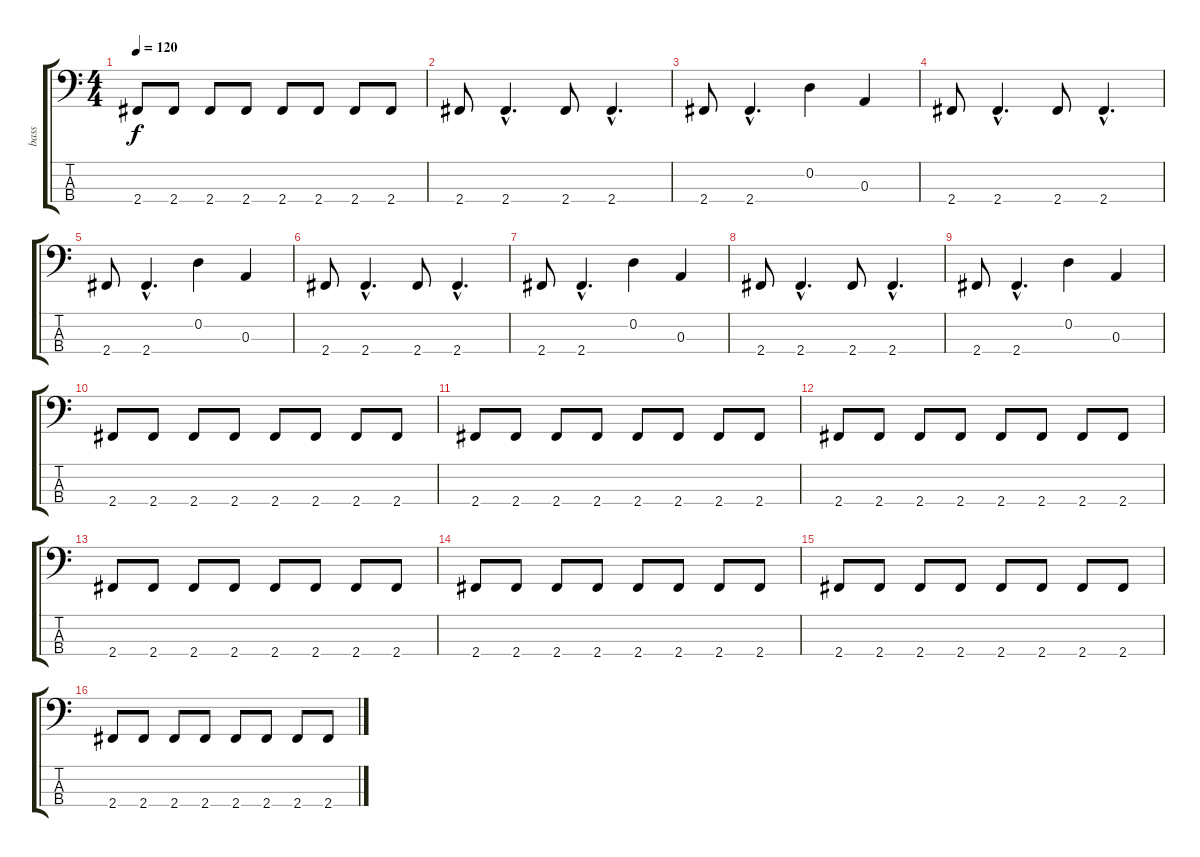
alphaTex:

\track ("bass" "bass") {instrument electricbassfinger}
\staff {score tabs}
\tuning (G2 D2 A1 E1) {hide}
\ts (4 4)
\tempo 120
\clef f4
\ks c
2.4.8{dy f} 2.4.8 2.4.8 2.4.8 2.4.8 2.4.8 2.4.8 2.4.8 |
2.4.8 2.4{hac}.4{d} 2.4.8 2.4{hac}.4{d} |
2.4.8 2.4{hac}.4{d} 0.2.4 0.3.4 |
2.4.8 2.4{hac}.4{d} 2.4.8 2.4{hac}.4{d} |
2.4.8 2.4{hac}.4{d} 0.2.4 0.3.4 |
2.4.8 2.4{hac}.4{d} 2.4.8 2.4{hac}.4{d} |
2.4.8 2.4{hac}.4{d} 0.2.4 0.3.4 |
2.4.8 2.4{hac}.4{d} 2.4.8 2.4{hac}.4{d} |
2.4.8 2.4{hac}.4{d} 0.2.4 0.3.4 |
2.4.8 2.4.8 2.4.8 2.4.8 2.4.8 2.4.8 2.4.8 2.4.8 |
2.4.8 2.4.8 2.4.8 2.4.8 2.4.8 2.4.8 2.4.8 2.4.8 |
2.4.8 2.4.8 2.4.8 2.4.8 2.4.8 2.4.8 2.4.8 2.4.8 |
2.4.8 2.4.8 2.4.8 2.4.8 2.4.8 2.4.8 2.4.8 2.4.8 |
2.4.8 2.4.8 2.4.8 2.4.8 2.4.8 2.4.8 2.4.8 2.4.8 |
2.4.8 2.4.8 2.4.8 2.4.8 2.4.8 2.4.8 2.4.8 2.4.8 |
2.4.8 2.4.8 2.4.8 2.4.8 2.4.8 2.4.8 2.4.8 2.4.8
